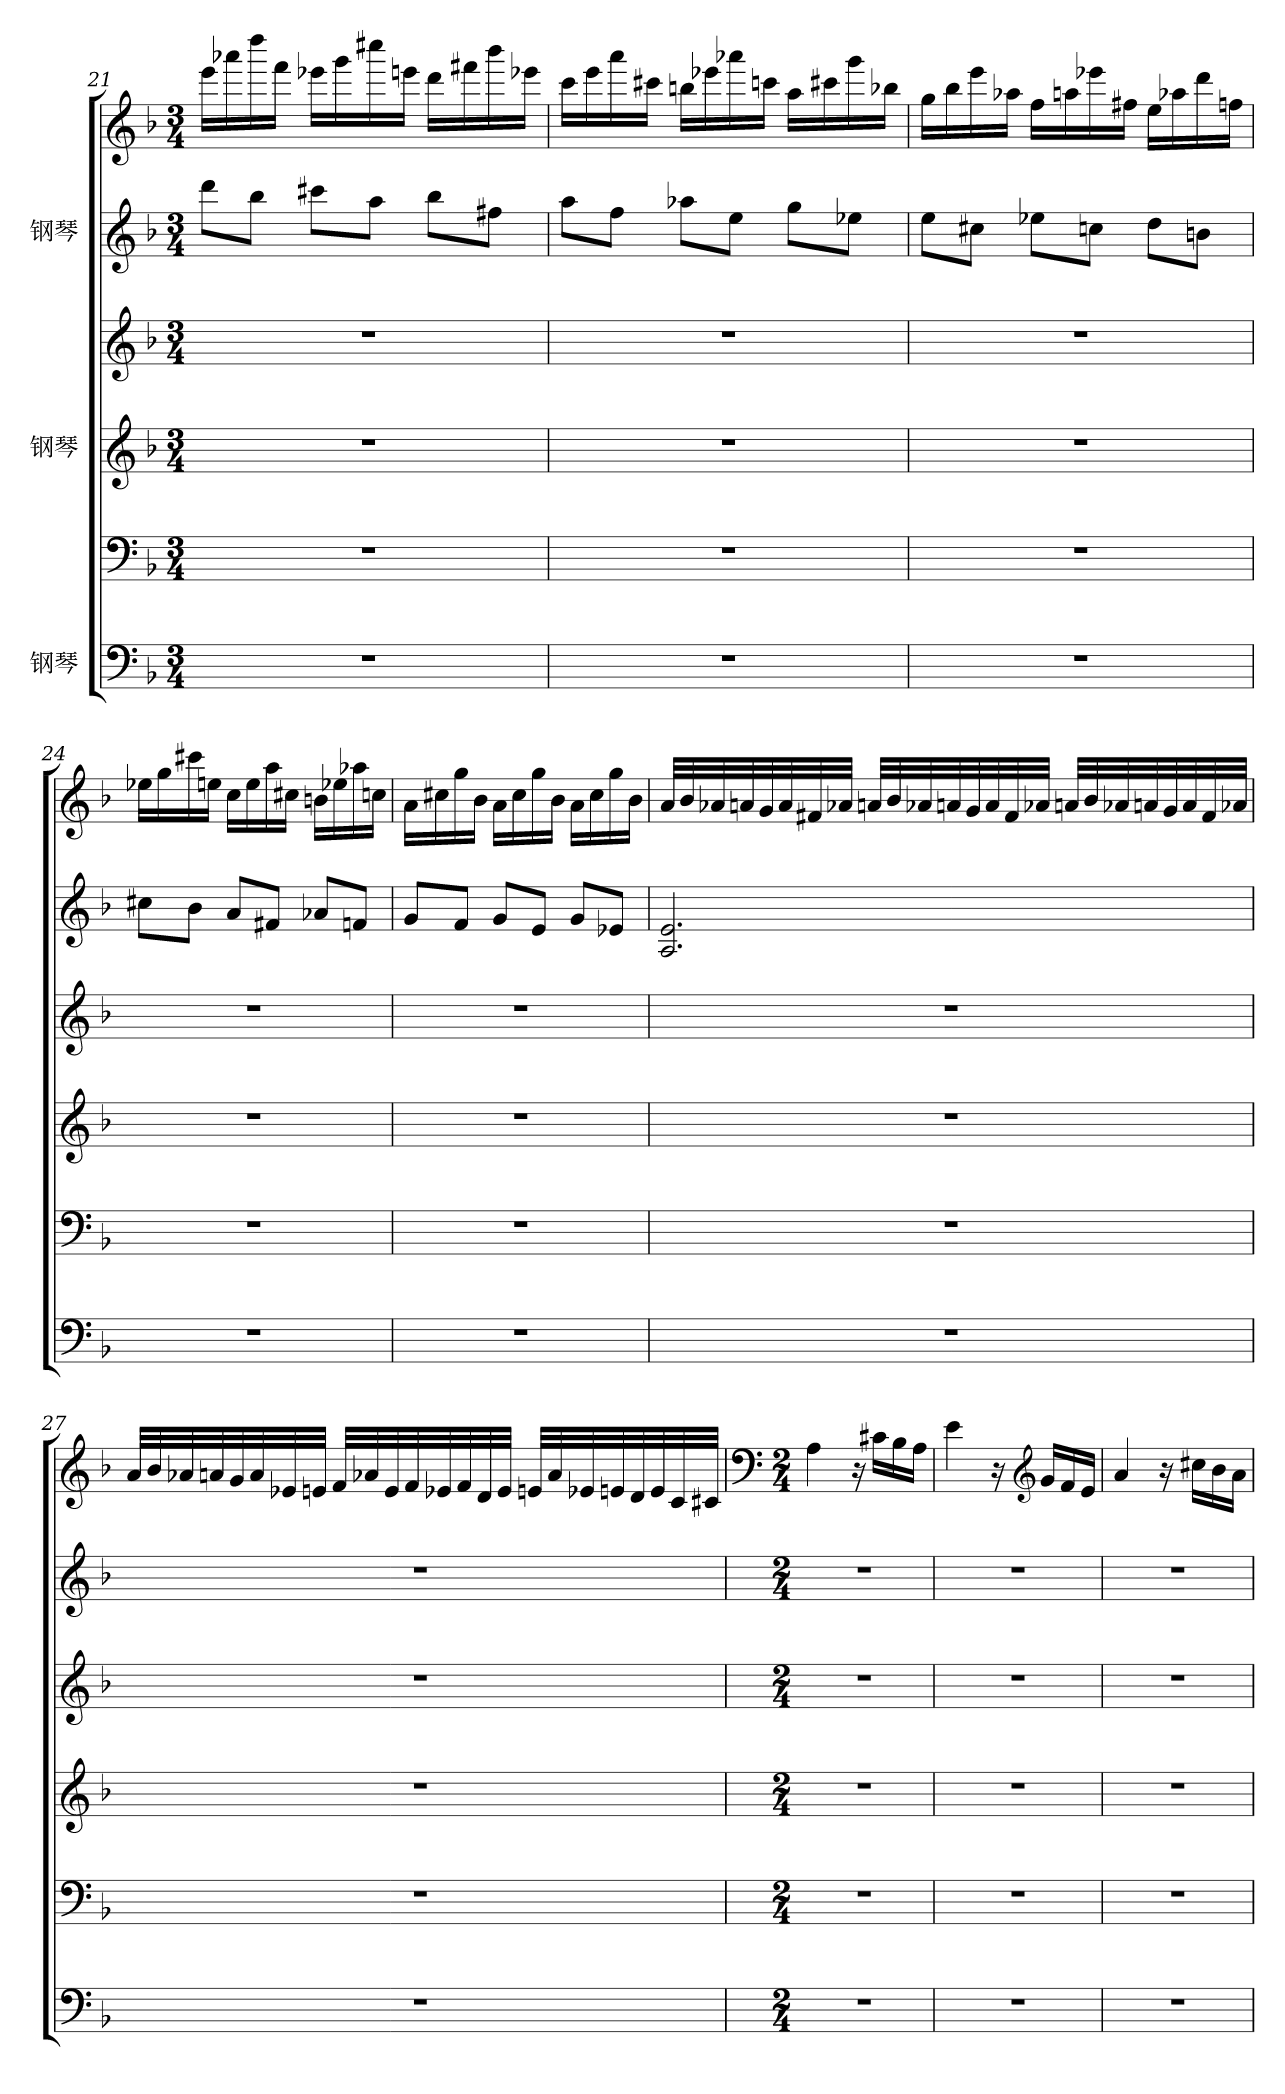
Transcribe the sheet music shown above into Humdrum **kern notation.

**kern	**kern	**kern	**kern	**kern	**kern
*part3	*part3	*part2	*part2	*part1	*part1
*staff6	*staff5	*staff4	*staff3	*staff2	*staff1
*I"钢琴	*	*I"钢琴	*	*I"钢琴	*
*clefF4	*clefF4	*clefG2	*clefG2	*clefG2	*clefG2
*k[b-]	*k[b-]	*k[b-]	*k[b-]	*k[b-]	*k[b-]
*M3/4	*M3/4	*M3/4	*M3/4	*M3/4	*M3/4
=21	=21	=21	=21	=21	=21
2.r	2.r	2.r	2.r	8ddd\L	16eee\LL
.	.	.	.	.	16aaa-X\
.	.	.	.	8bb-\J	16dddd\
.	.	.	.	.	16fff\JJ
.	.	.	.	8ccc#X\L	16eee-X\LL
.	.	.	.	.	16ggg\
.	.	.	.	8aa\J	16cccc#X\
.	.	.	.	.	16eeen\JJ
.	.	.	.	8bb-\L	16ddd\LL
.	.	.	.	.	16fff#X\
.	.	.	.	8ff#X\J	16bbb-\
.	.	.	.	.	16eee-X\JJ
!!LO:LB:g=z
=22	=22	=22	=22	=22	=22
2.r	2.r	2.r	2.r	8aa\L	16ccc\LL
.	.	.	.	.	16eee\
.	.	.	.	8ff\J	16aaa\
.	.	.	.	.	16ccc#X\JJ
.	.	.	.	8aa-X\L	16bbn\LL
.	.	.	.	.	16eee-X\
.	.	.	.	8ee\J	16aaa-X\
.	.	.	.	.	16cccn\JJ
.	.	.	.	8gg\L	16aa\LL
.	.	.	.	.	16ccc#X\
.	.	.	.	8ee-X\J	16ggg\
.	.	.	.	.	16bb-X\JJ
=23	=23	=23	=23	=23	=23
2.r	2.r	2.r	2.r	8ee\L	16gg\LL
.	.	.	.	.	16bb-\
.	.	.	.	8cc#X\J	16eee\
.	.	.	.	.	16aa-X\JJ
.	.	.	.	8ee-X\L	16ff\LL
.	.	.	.	.	16aan\
.	.	.	.	8ccn\J	16eee-X\
.	.	.	.	.	16ff#X\JJ
.	.	.	.	8dd\L	16ee\LL
.	.	.	.	.	16aa-X\
.	.	.	.	8bn\J	16ddd\
.	.	.	.	.	16ffn\JJ
!!LO:PB:g=z
=24	=24	=24	=24	=24	=24
2.r	2.r	2.r	2.r	8cc#X\L	16ee-X\LL
.	.	.	.	.	16gg\
.	.	.	.	8b-\J	16ccc#X\
.	.	.	.	.	16een\JJ
.	.	.	.	8a/L	16cc\LL
.	.	.	.	.	16ee\
.	.	.	.	8f#X/J	16aa\
.	.	.	.	.	16cc#X\JJ
.	.	.	.	8a-X/L	16bn\LL
.	.	.	.	.	16ee-X\
.	.	.	.	8fn/J	16aa-X\
.	.	.	.	.	16ccn\JJ
=25	=25	=25	=25	=25	=25
2.r	2.r	2.r	2.r	8g/L	16a\LL
.	.	.	.	.	16cc#X\
.	.	.	.	8f/J	16gg\
.	.	.	.	.	16b-\JJ
.	.	.	.	8g/L	16a\LL
.	.	.	.	.	16cc#\
.	.	.	.	8e/J	16gg\
.	.	.	.	.	16b-\JJ
.	.	.	.	8g/L	16a\LL
.	.	.	.	.	16cc#\
.	.	.	.	8e-X/J	16gg\
.	.	.	.	.	16b-\JJ
!!LO:LB:g=z
=26	=26	=26	=26	=26	=26
*	*	*	*	*	*MM90
2.r	2.r	2.r	2.r	2.A/ 2.e/	32a/LLL
.	.	.	.	.	32b-/
.	.	.	.	.	32a-X/
.	.	.	.	.	32an/
.	.	.	.	.	32g/
.	.	.	.	.	32a/
.	.	.	.	.	32f#X/
.	.	.	.	.	32a-X/JJJ
.	.	.	.	.	32an/LLL
.	.	.	.	.	32b-/
.	.	.	.	.	32a-X/
.	.	.	.	.	32an/
.	.	.	.	.	32g/
.	.	.	.	.	32a/
.	.	.	.	.	32f#/
.	.	.	.	.	32a-X/JJJ
.	.	.	.	.	32an/LLL
.	.	.	.	.	32b-/
.	.	.	.	.	32a-X/
.	.	.	.	.	32an/
.	.	.	.	.	32g/
.	.	.	.	.	32a/
.	.	.	.	.	32f#/
.	.	.	.	.	32a-X/JJJ
!!LO:PB:g=z
=27	=27	=27	=27	=27	=27
2.r	2.r	2.r	2.r	2.r	32a/LLL
.	.	.	.	.	32b-/
.	.	.	.	.	32a-X/
.	.	.	.	.	32an/
.	.	.	.	.	32g/
.	.	.	.	.	32a/
.	.	.	.	.	32e-X/
.	.	.	.	.	32en/JJJ
.	.	.	.	.	32f/LLL
.	.	.	.	.	32a-X/
.	.	.	.	.	32e/
.	.	.	.	.	32f/
.	.	.	.	.	32e-X/
.	.	.	.	.	32f/
.	.	.	.	.	32d/
.	.	.	.	.	32e-/JJJ
.	.	.	.	.	32en/LLL
.	.	.	.	.	32a-/
.	.	.	.	.	32e-X/
.	.	.	.	.	32en/
.	.	.	.	.	32d/
.	.	.	.	.	32e/
.	.	.	.	.	32c/
.	.	.	.	.	32c#X/JJJ
=28	=28	=28	=28	=28	=28
*	*	*	*	*	*clefF4
*M2/4	*M2/4	*M2/4	*M2/4	*M2/4	*M2/4
*	*	*	*	*	*MM100
2r	2r	2r	2r	2r	4A\
.	.	.	.	.	16r
.	.	.	.	.	16c#X\LL
.	.	.	.	.	16B-\
.	.	.	.	.	16A\JJ
!!LO:LB:g=z
=29	=29	=29	=29	=29	=29
*	*	*	*	*	*MM80
2r	2r	2r	2r	2r	4e\
.	.	.	.	.	16r
*	*	*	*	*	*clefG2
.	.	.	.	.	16g/LL
.	.	.	.	.	16f/
.	.	.	.	.	16e/JJ
=30	=30	=30	=30	=30	=30
*	*	*	*	*	*MM75
2r	2r	2r	2r	2r	4a/
.	.	.	.	.	16r
.	.	.	.	.	16cc#X\LL
.	.	.	.	.	16b-\
.	.	.	.	.	16a\JJ
=	=	=	=	=	=
*-	*-	*-	*-	*-	*-
